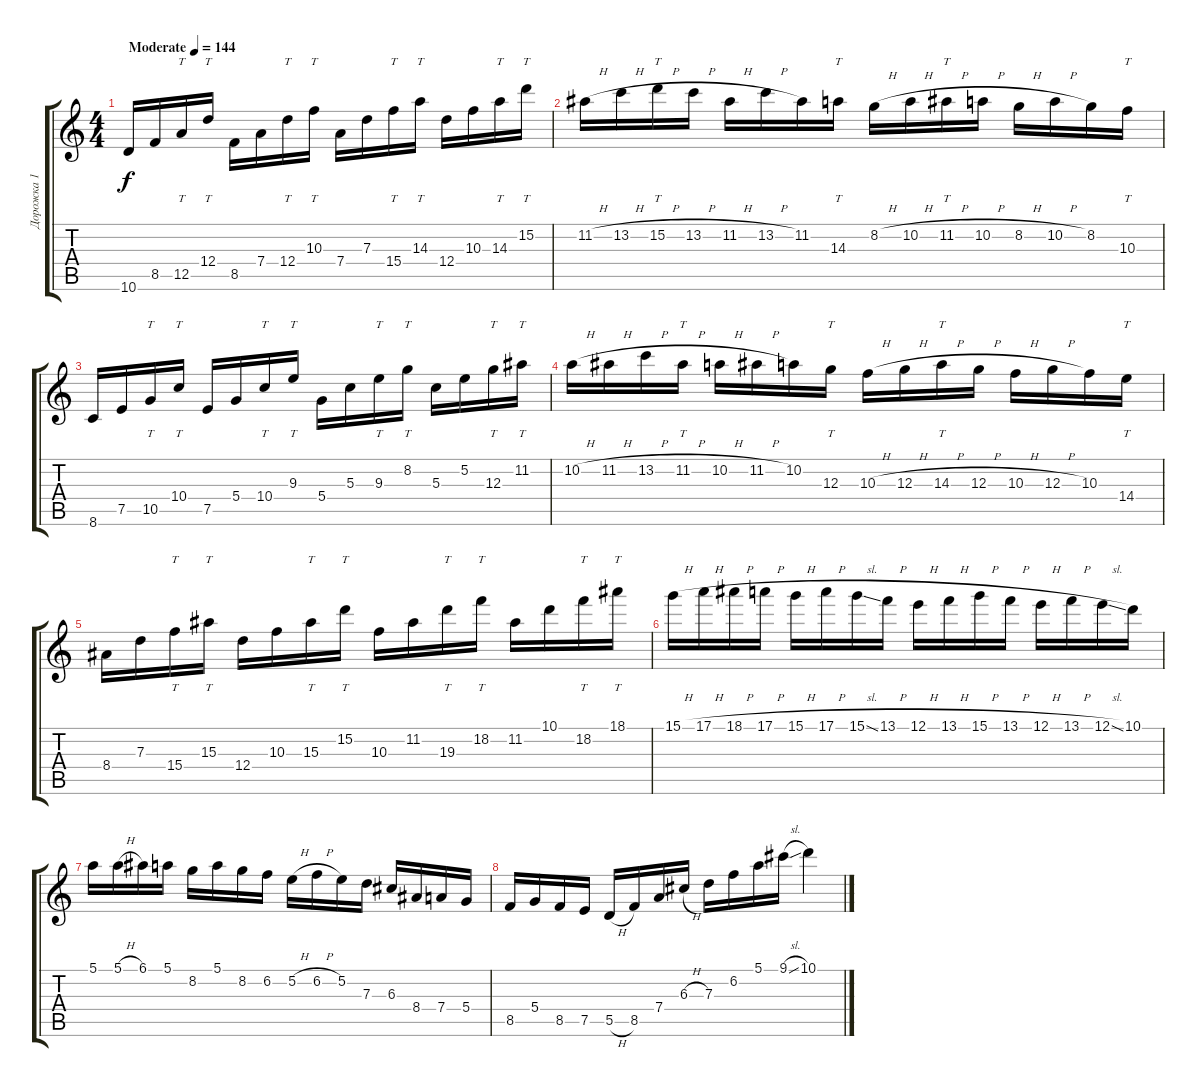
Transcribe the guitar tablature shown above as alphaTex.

\track ("Дорожка 1" "Дорожка 1") {instrument overdrivenguitar}
\staff {score tabs}
\tuning (E4 B3 G3 D3 A2 E2) {hide}
\ts (4 4)
\tempo (144 "Moderate")
\clef g2
\ks c
10.6.16{dy f instrument overdrivenguitar} 8.5.16 12.5.16{tt} 12.4.16{tt} 8.5.16 7.4.16 12.4.16{tt} 10.3.16{tt} 7.4.16 7.3.16 15.4.16{tt} 14.3.16{tt} 12.4.16 10.3.16 14.3.16{tt} 15.2.16{tt} |
11.2{h}.16 13.2{h}.16 15.2{h}.16{tt} 13.2{h}.16 11.2{h}.16 13.2{h}.16 11.2.16 14.3.16{tt} 8.2{h}.16 10.2{h}.16 11.2{h}.16{tt} 10.2{h}.16 8.2{h}.16 10.2{h}.16 8.2.16 10.3.16{tt} |
8.6.16 7.5.16 10.5.16{tt} 10.4.16{tt} 7.5.16 5.4.16 10.4.16{tt} 9.3.16{tt} 5.4.16 5.3.16 9.3.16{tt} 8.2.16{tt} 5.3.16 5.2.16 12.3.16{tt} 11.2.16{tt} |
10.2{h}.16 11.2{h}.16 13.2{h}.16 11.2{h}.16{tt} 10.2{h}.16 11.2{h}.16 10.2.16 12.3.16{tt} 10.3{h}.16 12.3{h}.16 14.3{h}.16{tt} 12.3{h}.16 10.3{h}.16 12.3{h}.16 10.3.16 14.4.16{tt} |
8.4.16 7.3.16 15.4.16{tt} 15.3.16{tt} 12.4.16 10.3.16 15.3.16{tt} 15.2.16{tt} 10.3.16 11.2.16 19.3.16{tt} 18.2.16{tt} 11.2.16 10.1.16 18.2.16{tt} 18.1.16{tt} |
15.1{h}.16 17.1{h}.16 18.1{h}.16 17.1{h}.16 15.1{h}.16 17.1{h}.16 15.1{sl}.16 13.1{h}.16 12.1{h}.16 13.1{h}.16 15.1{h}.16 13.1{h}.16 12.1{h}.16 13.1{h}.16 12.1{sl}.16 10.1.16 |
5.1.16 5.1{h}.16 6.1.16 5.1.16 8.2.16 5.1.16 8.2.16 6.2.16 5.2{h}.16 6.2{h}.16 5.2.16 7.3.16 6.3.16 8.4.16 7.4.16 5.4.16 |
8.5.16 5.4.16 8.5.16 7.5.16 5.5{h}.16 8.5.16 7.4.16 6.3{h}.16 7.3.16 6.2.16 5.1.16 9.1{sl}.16 10.1.4
